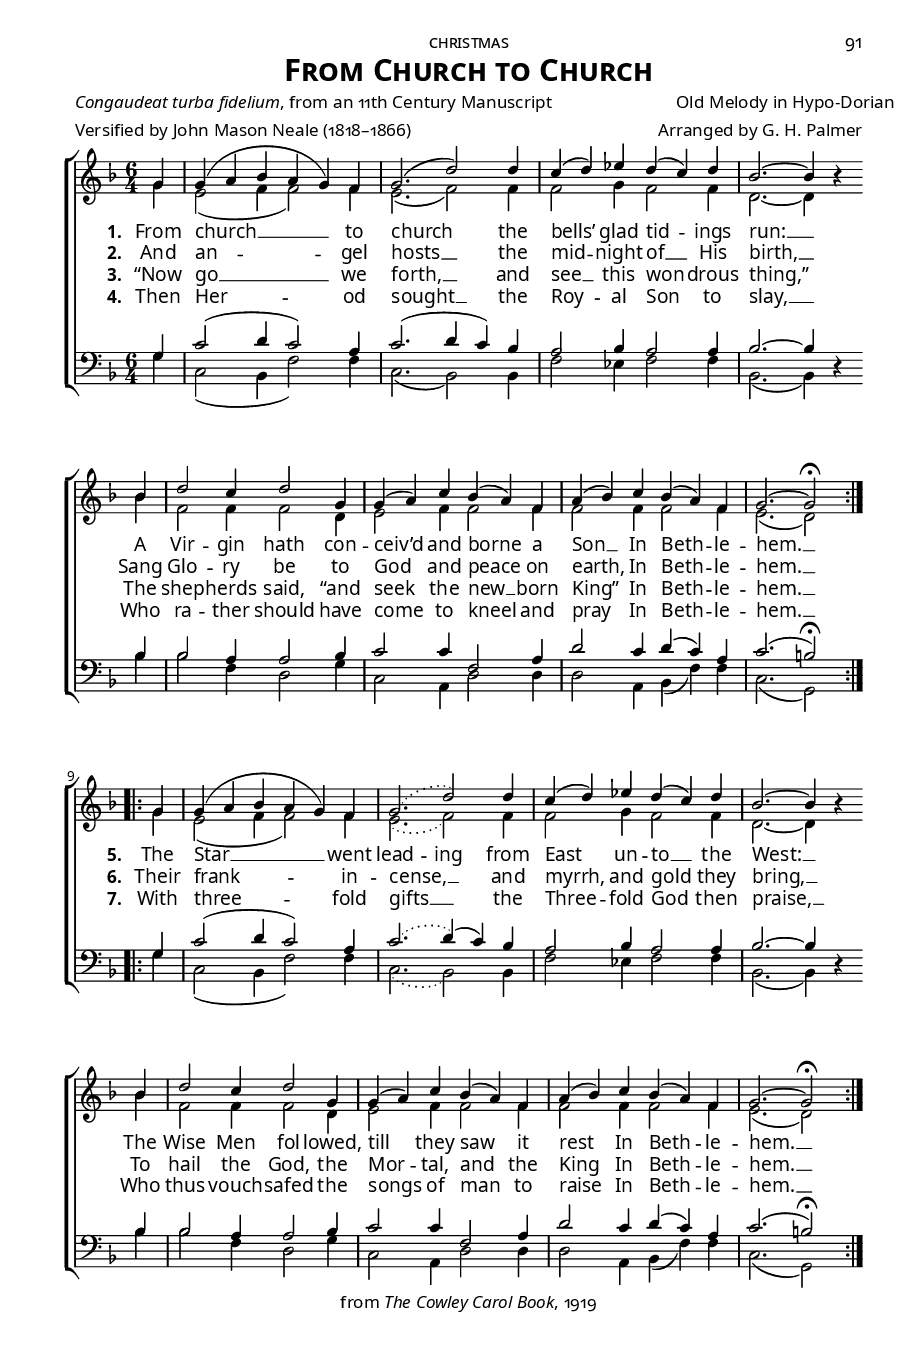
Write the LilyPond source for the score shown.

\version "2.14.2"
\include "../util.ly"
\paper {
  print-all-headers = ##t
  paper-height = 9\in
  paper-width = 6\in
  indent = 0\in
  %system-system-spacing = #'((basic-distance . 10) (padding . 0))
  %score-markup-spacing =
  %  #'((basic-distance . 0)
  %     (minimum-distance . 0)
  %     (padding . -11)
  %     (stretchability . 100))
  system-system-spacing =
    #'((basic-distance . 0)
       (minimum-distance . 0)
       (padding . -1)
       (stretchability . 100))
  ragged-last-bottom = ##f
  ragged-bottom = ##f
  two-sided = ##t
  inner-margin = 0.5\in
  outer-margin = 0.25\in
  top-margin = 0.25\in
  bottom-margin = 0.25\in
  first-page-number = #091
  print-first-page-number = ##t
  headerLine = \markup{\override #'(font-name . "Garamond Premier Pro") \smallCapsOldStyle"christmas"}
  oddHeaderMarkup = \markup\fill-line{
     \override #'(font-name . "Garamond Premier Pro")\abs-fontsize #8.5
     \combine 
        \fill-line{"" \on-the-fly #print-page-number-check-first
        \oldStylePageNum""
        }
        \fill-line{\headerLine}
  }
  evenHeaderMarkup = \markup {
     \override #'(font-name . "Garamond Premier Pro")\abs-fontsize #8.5
     \combine
        \on-the-fly #print-page-number-check-first
        \oldStylePageNum""
        \fill-line{\headerLine}
  }
}

#(set-global-staff-size 15) \paper{ #(define fonts (make-pango-font-tree "GoudyOlSt BT" "Garamond Premier Pro" "Garamond Premier Pro" (/ 15 20))) }
global = {
  \key f \major
  \time 6/4
}

sopMusic = \relative c'' {
  \repeat volta 2 {
    \partial 4 g4 |
    g( a bes a g) f |
    g2.( d'2)  d4 |
    c( d) ees d( c) d |
    bes2.~ bes4 bes\rest \bar""\break bes |
    
    d2 c4 d2 g,4 |
    g( a) c bes( a) f |
    a( bes) c bes( a) f |
    \partial 4*5 g2.~ g2\fermata \break 
  }
  
  
  \repeat volta 2 {
    \partial 4 g4 |
    g( a bes a g) f |
    \slurDotted
    g2.( d'2)  d4 |
    \slurSolid
    c( d) ees d( c) d |
    bes2.~ bes4 bes\rest \bar""\break bes |
    
    d2 c4 d2 g,4 |
    g( a) c bes( a) f |
    a( bes) c bes( a) f |
    \partial 4*5 g2.~ g2\fermata \break 
  }
}
sopWords = \lyricmode {
  
}

altoMusic = \relative c'' {
  g4 |
  e2( f4 f2) f4 |
  e2.( f2) f4 |
  f2 g4 f2 f4 |
  d2.~ d4 s4 bes' |
  
  f2 f4 f2 d4 |
  e2 f4 f2 f4 |
  f2 f4 f2 f4 |
  e2.( d2)
  
  
  g4 |
  e2( f4 f2) f4 |
  \slurDotted
  e2.( f2) f4 |
  \slurSolid
  f2 g4 f2 f4 |
  d2.~ d4 s4 bes' |
  
  f2 f4 f2 d4 |
  e2 f4 f2 f4 |
  f2 f4 f2 f4 |
  e2.( d2)
}
altoWords = \lyricmode {
  \dropLyricsIX
  \set stanza = #"1. "
  From church __ to church the bells’ glad tid -- ings run: __
  A Vir -- gin hath con -- ceiv’d and borne a Son __ In Beth -- le -- hem. __
  
  
  \set stanza = #"5. "
  The Star __ went
  \set ignoreMelismata = ##t
  lead -- ing
  \unset ignoreMelismata
  from East un -- to __ the West: __
  The Wise Men fol -- lowed, till they saw it rest
  In Beth -- le -- hem. __
}
altoWordsII = \lyricmode {
  \dropLyricsIX
%\markup\italic
  \set stanza = #"2. "
  And an -- gel hosts __ the mid -- night of __ His birth, __
  Sang Glo -- ry be to God and peace on earth, In Beth -- le -- hem. __
  
  
  \set stanza = #"6. "
  Their frank -- in -- cense, __ and myrrh, and gold they bring, __
  To hail the God, the Mor -- tal, and the King
  In Beth -- le -- hem. __
}
altoWordsIII = \lyricmode {
  \dropLyricsIX
  \set stanza = #"3. "
  “Now go __ we forth, __ and see __ this won -- drous thing,”
  The shep -- herds said, “and seek the new __ born King” In Beth -- le -- hem. __
  
  
  \set stanza = #"7. "
  With three -- fold gifts __ the Three -- fold God then praise, __
  Who thus vouch -- safed the songs of man to raise
  In Beth -- le -- hem. __
}
altoWordsIV = \lyricmode {
  \dropLyricsIX
  \set stanza = #"4. "
  Then Her -- od sought __ the Roy -- al Son to slay, __
  Who ra -- ther should have come to kneel and pray
  In Beth -- le -- hem. __
}
altoWordsV = \lyricmode {
}
altoWordsVI = \lyricmode {
}
altoWordsVII = \lyricmode {
}
tenorMusic = \relative c' {
  g4 |
  c2( d4 c2) a4 |
  c2.( d4 c4) bes |
  a2 bes4 a2 a4 |
  bes2.~ bes4 s4 bes |
  
  bes2 a4 a2 bes4 |
  c2 c4 f,2 a4 |
  d2 c4 d( c) a |
  c2.( b2\fermata)
  
  
  g4 |
  c2( d4 c2) a4 |
  \slurDotted
  c2.( \slurSolid d4)( c4) bes |
  a2 bes4 a2 a4 |
  bes2.~ bes4 s4 bes |
  
  bes2 a4 a2 bes4 |
  c2 c4 f,2 a4 |
  d2 c4 d( c) a |
  c2.( b2\fermata)
}
tenorWords = \lyricmode {

}

bassMusic = \relative c' {
  g4 |
  c,2( bes4 f'2) f4 |
  c2.( bes2) bes4 |
  f'2 ees4 f2 f4 |
  bes,2.( bes4) d4\rest bes'4 |
  
  bes2 f4 d2 g4 |
  c,2 a4 d2 d4 |
  d2 a4 bes( f') f |
  c2.( g2)
  
  
  
  g'4 |
  c,2( bes4 f'2) f4 |
  \slurDotted
  c2.( bes2) bes4 |
  \slurSolid
  f'2 ees4 f2 f4 |
  bes,2.( bes4) d4\rest bes'4 |
  
  bes2 f4 d2 g4 |
  c,2 a4 d2 d4 |
  d2 a4 bes( f') f |
  c2.( g2)
}
bassWords = \lyricmode {

}

pianoRH = \relative c' {
  
}
pianoLH = \relative c' {
  
}

\score {
  <<
   \new ChoirStaff <<
%    \new Lyrics = sopranos { s1 }
    \new Staff = women <<
      \new Voice = "sopranos" {
        \voiceOne
        << \global \sopMusic >>
      }
      \new Voice = "altos" {
        \voiceTwo
        << \global \altoMusic >>
      }
    >>
    \new Staff = men <<
      \clef bass
      \new Voice = "tenors" {
        \voiceOne
        << \global \tenorMusic >>
      }
      \new Voice = "basses" {
        \voiceTwo << \global \bassMusic >>
      }
    >>
%    \new Lyrics = basses { s1 }
%    \context Lyrics = sopranos \lyricsto sopranos \sopWords
    \new Lyrics = "altosVII"  \with { alignBelowContext = #"women" } \lyricsto "sopranos" \altoWordsVII
    \new Lyrics = "altosVI"  \with { alignBelowContext = #"women" } \lyricsto "sopranos" \altoWordsVI
    \new Lyrics = "altosV"  \with { alignBelowContext = #"women" } \lyricsto "sopranos" \altoWordsV
    \new Lyrics = "altosIV"  \with { alignBelowContext = #"women" } \lyricsto "sopranos" \altoWordsIV
    \new Lyrics = "altosIII"  \with { alignBelowContext = #"women" } \lyricsto "sopranos" \altoWordsIII
    \new Lyrics = "altosII"  \with { alignBelowContext = #"women" } \lyricsto "sopranos" \altoWordsII
    \new Lyrics = "altos"  \with { alignBelowContext = #"women" \override VerticalAxisGroup #'nonstaff-relatedstaff-spacing = #'((padding . -0.5))} \lyricsto "sopranos" \altoWords
    \context Lyrics = tenors \lyricsto tenors \tenorWords
%    \context Lyrics = basses \lyricsto basses \bassWords
   >>
%    \new PianoStaff << \new Staff { \new Voice { \pianoRH } } \new Staff { \clef "bass" \pianoLH } >>
  >>
  \layout {
    \context {
      \Score
      %\override SpacingSpanner #'base-shortest-duration = #(ly:make-moment 1 8)
      %\override SpacingSpanner #'common-shortest-duration = #(ly:make-moment 1 4)
    }
    \context {
      % a little smaller so lyrics
      % can be closer to the staff
      \Staff
      \override VerticalAxisGroup #'minimum-Y-extent = #'(-3 . 3)
    }
  }
  \header {
    title = \markup{\override #'(font-name . "Garamond Premier Pro Semibold"){ \abs-fontsize #15 \smallCapsOldStyle"From Church to Church"}}
    poet = \markup\concat{\italic "Congaudeat turba fidelium" \oldStyleNum", from an 11th Century Manuscript"}
    meter = \markup\oldStyleNum"Versified by John Mason Neale (1818–1866)"
    composer = \markup\oldStyleNum"Old Melody in Hypo-Dorian Mode"
    arranger = \markup\oldStyleNum"Arranged by G. H. Palmer"
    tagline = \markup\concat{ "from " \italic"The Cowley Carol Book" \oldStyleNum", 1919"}
  }
}
\header {
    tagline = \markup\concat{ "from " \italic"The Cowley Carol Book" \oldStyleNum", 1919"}
  }
